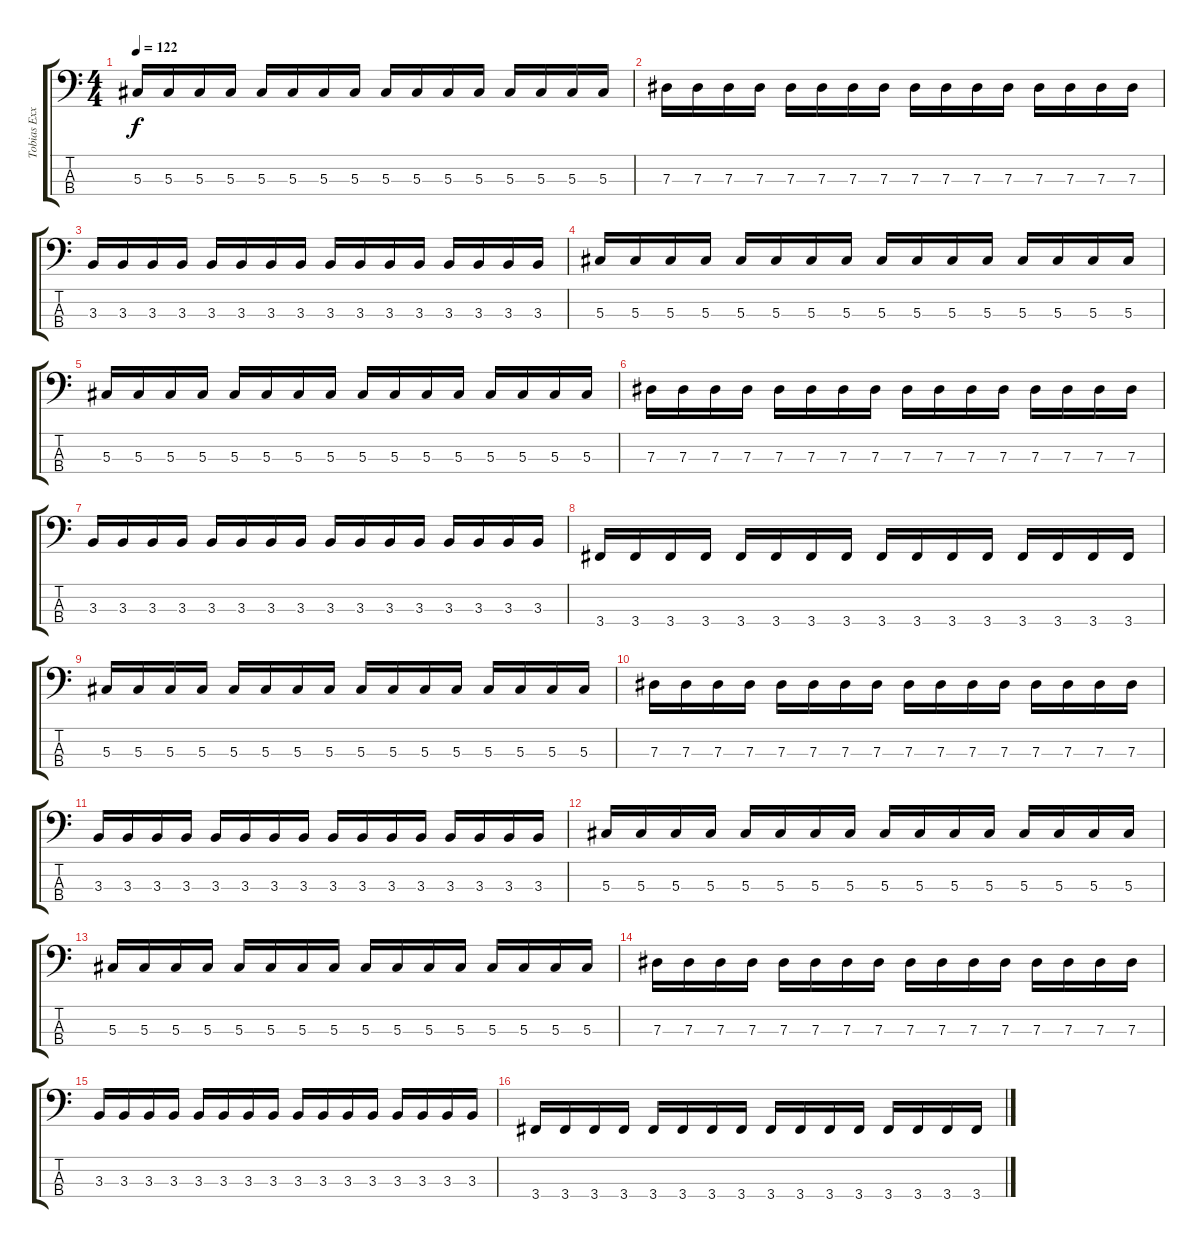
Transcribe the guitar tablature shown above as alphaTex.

\track ("Tobias Exxel" "Tobias Exx") {instrument electricbassfinger}
\staff {score tabs}
\tuning (Gb2 Db2 Ab1 Eb1) {hide}
\ts (4 4)
\tempo 122
\clef f4
\ks c
5.3.16{dy f} 5.3.16 5.3.16 5.3.16 5.3.16 5.3.16 5.3.16 5.3.16 5.3.16 5.3.16 5.3.16 5.3.16 5.3.16 5.3.16 5.3.16 5.3.16 |
7.3.16 7.3.16 7.3.16 7.3.16 7.3.16 7.3.16 7.3.16 7.3.16 7.3.16 7.3.16 7.3.16 7.3.16 7.3.16 7.3.16 7.3.16 7.3.16 |
3.3.16 3.3.16 3.3.16 3.3.16 3.3.16 3.3.16 3.3.16 3.3.16 3.3.16 3.3.16 3.3.16 3.3.16 3.3.16 3.3.16 3.3.16 3.3.16 |
5.3.16 5.3.16 5.3.16 5.3.16 5.3.16 5.3.16 5.3.16 5.3.16 5.3.16 5.3.16 5.3.16 5.3.16 5.3.16 5.3.16 5.3.16 5.3.16 |
5.3.16 5.3.16 5.3.16 5.3.16 5.3.16 5.3.16 5.3.16 5.3.16 5.3.16 5.3.16 5.3.16 5.3.16 5.3.16 5.3.16 5.3.16 5.3.16 |
7.3.16 7.3.16 7.3.16 7.3.16 7.3.16 7.3.16 7.3.16 7.3.16 7.3.16 7.3.16 7.3.16 7.3.16 7.3.16 7.3.16 7.3.16 7.3.16 |
3.3.16 3.3.16 3.3.16 3.3.16 3.3.16 3.3.16 3.3.16 3.3.16 3.3.16 3.3.16 3.3.16 3.3.16 3.3.16 3.3.16 3.3.16 3.3.16 |
3.4.16 3.4.16 3.4.16 3.4.16 3.4.16 3.4.16 3.4.16 3.4.16 3.4.16 3.4.16 3.4.16 3.4.16 3.4.16 3.4.16 3.4.16 3.4.16 |
5.3.16 5.3.16 5.3.16 5.3.16 5.3.16 5.3.16 5.3.16 5.3.16 5.3.16 5.3.16 5.3.16 5.3.16 5.3.16 5.3.16 5.3.16 5.3.16 |
7.3.16 7.3.16 7.3.16 7.3.16 7.3.16 7.3.16 7.3.16 7.3.16 7.3.16 7.3.16 7.3.16 7.3.16 7.3.16 7.3.16 7.3.16 7.3.16 |
3.3.16 3.3.16 3.3.16 3.3.16 3.3.16 3.3.16 3.3.16 3.3.16 3.3.16 3.3.16 3.3.16 3.3.16 3.3.16 3.3.16 3.3.16 3.3.16 |
5.3.16 5.3.16 5.3.16 5.3.16 5.3.16 5.3.16 5.3.16 5.3.16 5.3.16 5.3.16 5.3.16 5.3.16 5.3.16 5.3.16 5.3.16 5.3.16 |
5.3.16 5.3.16 5.3.16 5.3.16 5.3.16 5.3.16 5.3.16 5.3.16 5.3.16 5.3.16 5.3.16 5.3.16 5.3.16 5.3.16 5.3.16 5.3.16 |
7.3.16 7.3.16 7.3.16 7.3.16 7.3.16 7.3.16 7.3.16 7.3.16 7.3.16 7.3.16 7.3.16 7.3.16 7.3.16 7.3.16 7.3.16 7.3.16 |
3.3.16 3.3.16 3.3.16 3.3.16 3.3.16 3.3.16 3.3.16 3.3.16 3.3.16 3.3.16 3.3.16 3.3.16 3.3.16 3.3.16 3.3.16 3.3.16 |
3.4.16 3.4.16 3.4.16 3.4.16 3.4.16 3.4.16 3.4.16 3.4.16 3.4.16 3.4.16 3.4.16 3.4.16 3.4.16 3.4.16 3.4.16 3.4.16
